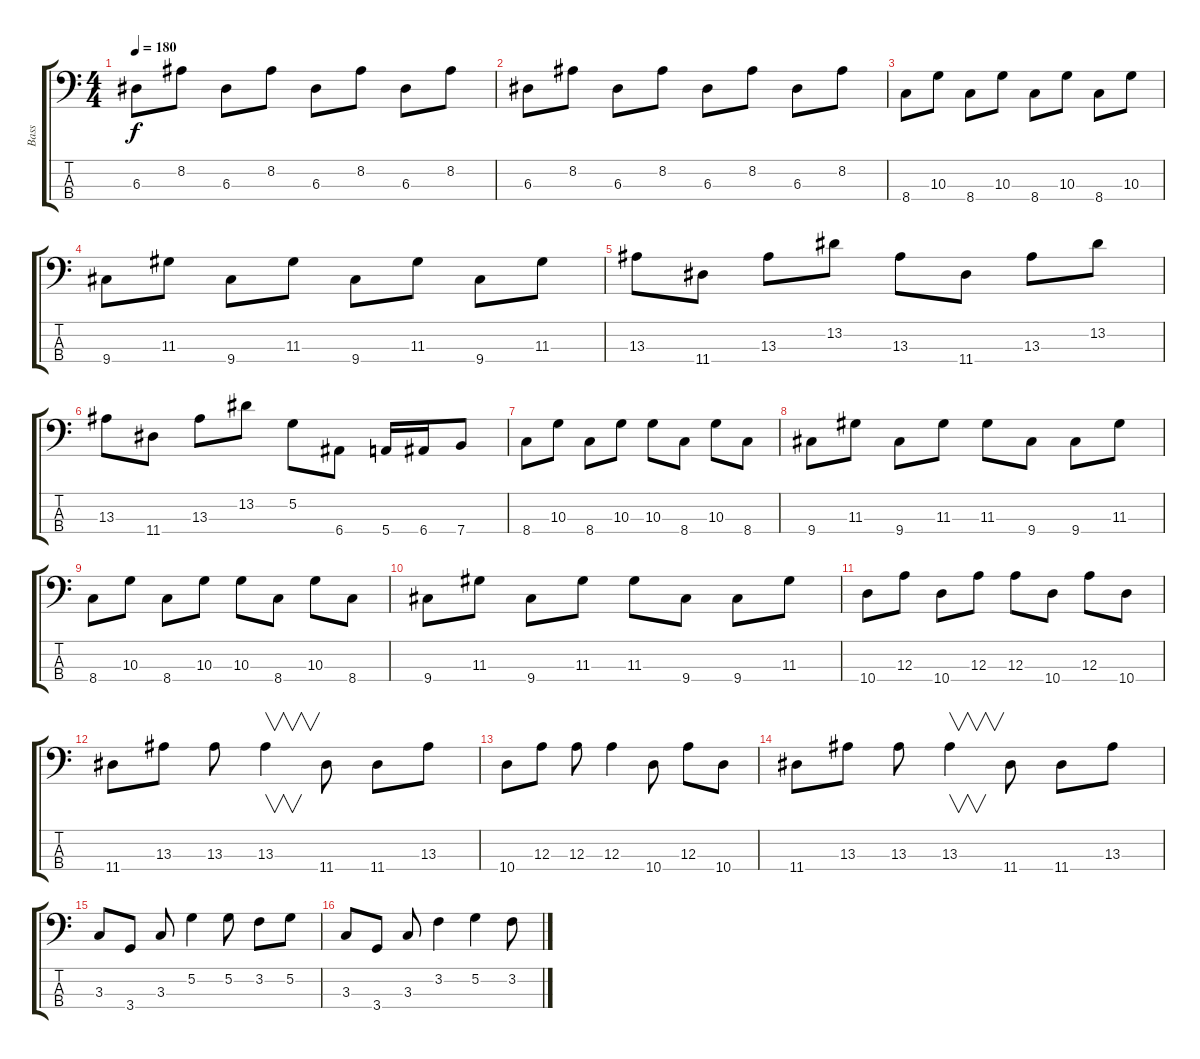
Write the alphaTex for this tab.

\track ("Bass" "Bass") {instrument electricbassfinger}
\staff {score tabs}
\tuning (G2 D2 A1 E1) {hide}
\ts (4 4)
\tempo 180
\clef f4
\ks c
6.3.8{dy f} 8.2.8 6.3.8 8.2.8 6.3.8 8.2.8 6.3.8 8.2.8 |
6.3.8 8.2.8 6.3.8 8.2.8 6.3.8 8.2.8 6.3.8 8.2.8 |
8.4.8 10.3.8 8.4.8 10.3.8 8.4.8 10.3.8 8.4.8 10.3.8 |
9.4.8 11.3.8 9.4.8 11.3.8 9.4.8 11.3.8 9.4.8 11.3.8 |
13.3.8 11.4.8 13.3.8 13.2.8 13.3.8 11.4.8 13.3.8 13.2.8 |
13.3.8 11.4.8 13.3.8 13.2.8 5.2.8 6.4.8 5.4.16 6.4.16 7.4.8 |
8.4.8 10.3.8 8.4.8 10.3.8 10.3.8 8.4.8 10.3.8 8.4.8 |
9.4.8 11.3.8 9.4.8 11.3.8 11.3.8 9.4.8 9.4.8 11.3.8 |
8.4.8 10.3.8 8.4.8 10.3.8 10.3.8 8.4.8 10.3.8 8.4.8 |
9.4.8 11.3.8 9.4.8 11.3.8 11.3.8 9.4.8 9.4.8 11.3.8 |
10.4.8 12.3.8 10.4.8 12.3.8 12.3.8 10.4.8 12.3.8 10.4.8 |
11.4.8 13.3.8 13.3.8 13.3.4{v} 11.4.8 11.4.8 13.3.8 |
10.4.8 12.3.8 12.3.8 12.3.4 10.4.8 12.3.8 10.4.8 |
11.4.8 13.3.8 13.3.8 13.3.4{v} 11.4.8 11.4.8 13.3.8 |
3.3.8 3.4.8 3.3.8 5.2.4 5.2.8 3.2.8 5.2.8 |
3.3.8 3.4.8 3.3.8 3.2.4 5.2.4 3.2.8
